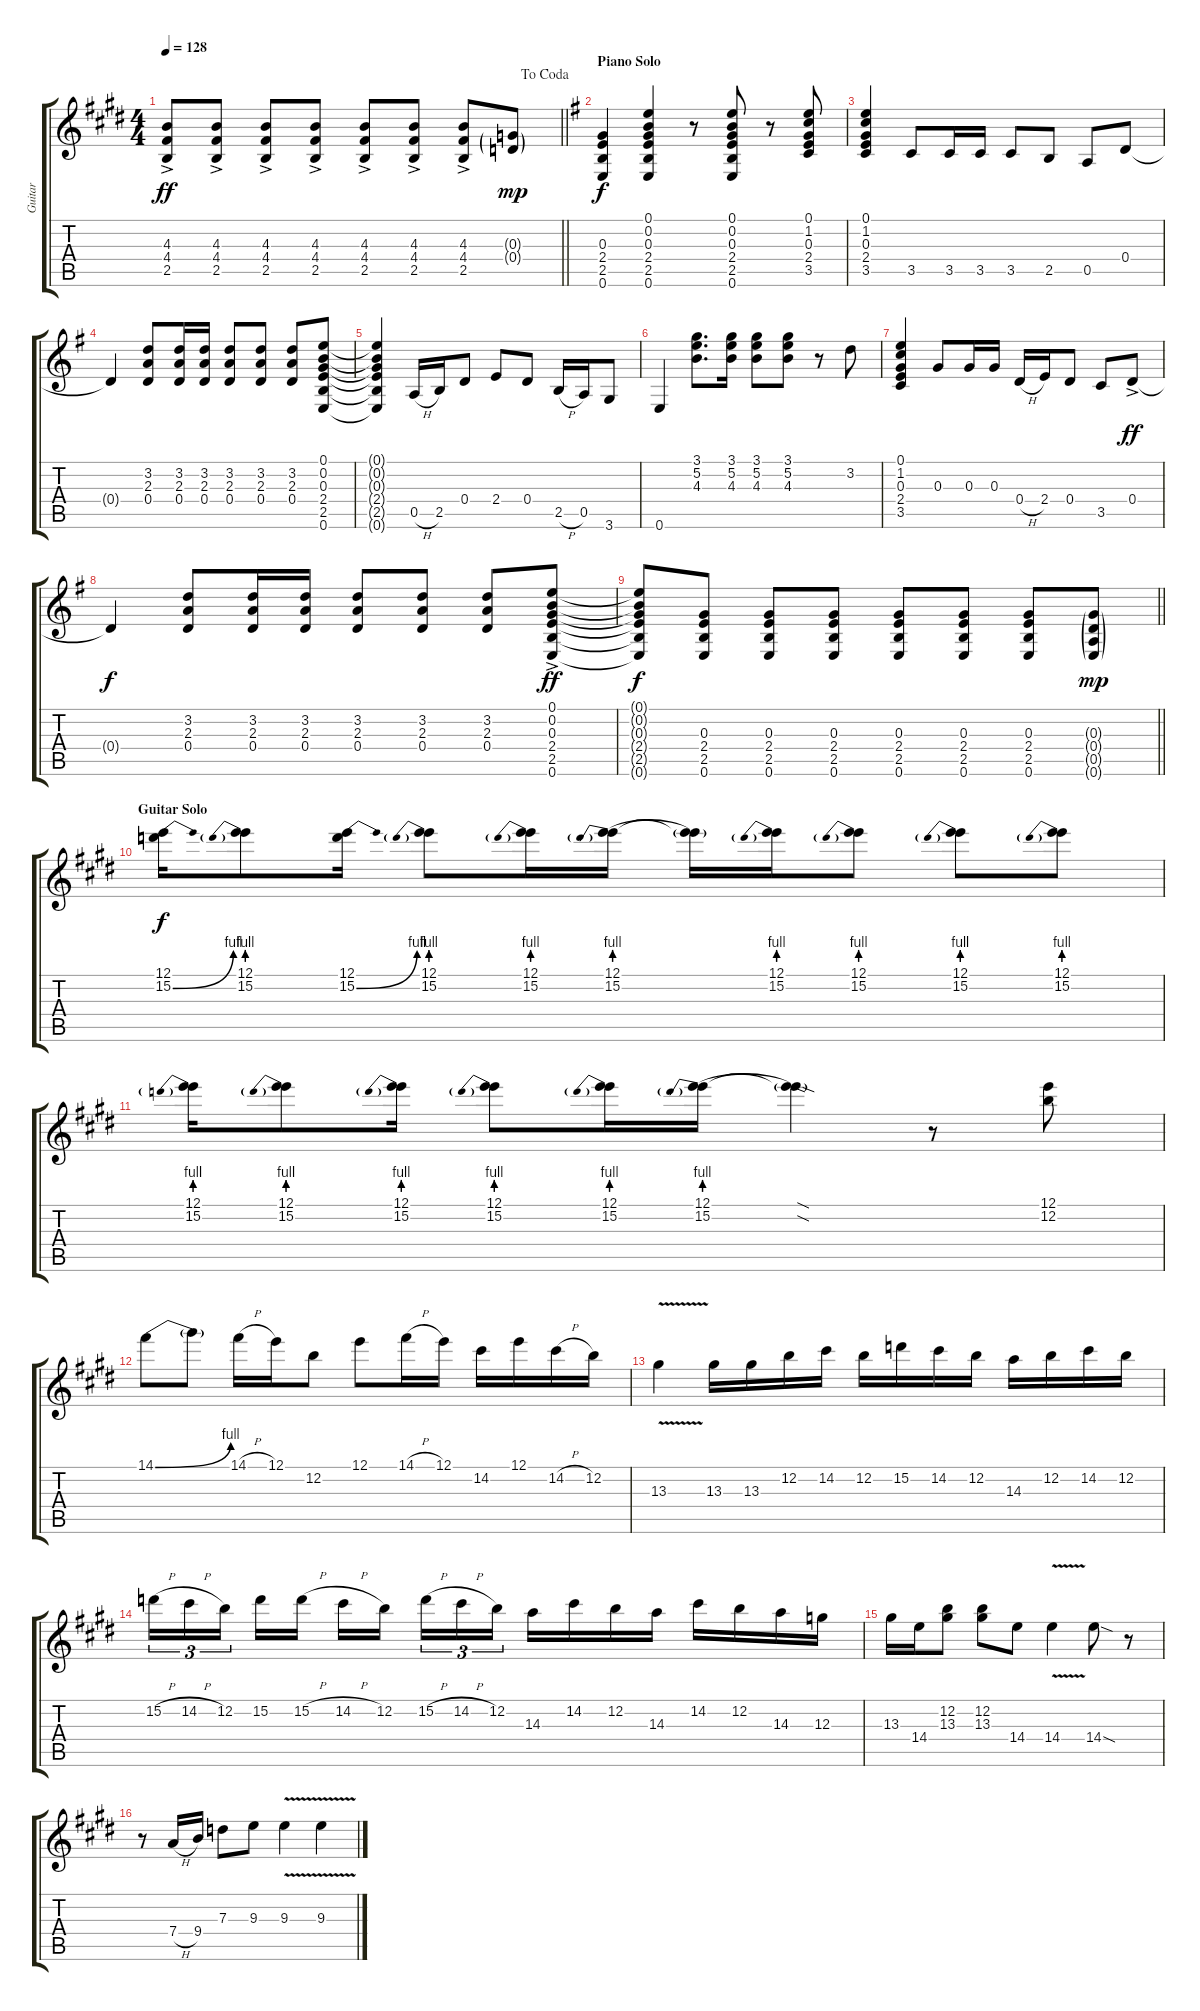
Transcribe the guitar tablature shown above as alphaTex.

\track ("Guitar" "Guitar") {instrument overdrivenguitar}
\staff {score tabs}
\tuning (E4 B3 G3 D3 A2 E2) {hide}
\ts (4 4)
\jump dacoda
\tempo 128
\clef g2
\barLineRight lightlight
\ks c#minor
(4.3{ac} 4.4{ac} 2.5{ac}).8{dy ff} (4.3{ac} 4.4{ac} 2.5{ac}).8 (4.3{ac} 4.4{ac} 2.5{ac}).8 (4.3{ac} 4.4{ac} 2.5{ac}).8 (4.3{ac} 4.4{ac} 2.5{ac}).8 (4.3{ac} 4.4{ac} 2.5{ac}).8 (4.3{ac} 4.4{ac} 2.5{ac}).8 (0.3{g} 0.4{g}).8{dy mp} |
\section ("" "Piano Solo")
\ks g
(0.3 2.4 2.5 0.6).4{dy f} (0.1 0.2 0.3 2.4 2.5 0.6).4 r.8 (0.1 0.2 0.3 2.4 2.5 0.6).8 r.8 (0.1 1.2 0.3 2.4 3.5).8 |
(0.1 1.2 0.3 2.4 3.5).4 3.5.8 3.5.16 3.5.16 3.5.8 2.5.8 0.5.8 0.4.8 |
0.4{t}.4 (3.2 2.3 0.4).8 (3.2 2.3 0.4).16 (3.2 2.3 0.4).16 (3.2 2.3 0.4).8 (3.2 2.3 0.4).8 (3.2 2.3 0.4).8 (0.1 0.2 0.3 2.4 2.5 0.6).8 |
(0.1{t} 0.2{t} 0.3{t} 2.4{t} 2.5{t} 0.6{t}).4 0.5{h}.16 2.5.16 0.4.8 2.4.8 0.4.8 2.5{h}.16 0.5.16 3.6.8 |
0.6.4 (3.1 5.2 4.3).8{d} (3.1 5.2 4.3).16 (3.1 5.2 4.3).8 (3.1 5.2 4.3).8 r.8 3.2.8 |
(0.1 1.2 0.3 2.4 3.5).4 0.3.8 0.3.16 0.3.16 0.4{h}.16 2.4.16 0.4.8 3.5.8 0.4{ac}.8{dy ff} |
0.4{t}.4{dy f} (3.2 2.3 0.4).8 (3.2 2.3 0.4).16 (3.2 2.3 0.4).16 (3.2 2.3 0.4).8 (3.2 2.3 0.4).8 (3.2 2.3 0.4).8 (0.1{ac} 0.2{ac} 0.3{ac} 2.4{ac} 2.5{ac} 0.6{ac}).8{dy ff} |
\barLineRight lightlight
(0.1{t} 0.2{t} 0.3{t} 2.4{t} 2.5{t} 0.6{t}).8{dy f} (0.3 2.4 2.5 0.6).8 (0.3 2.4 2.5 0.6).8 (0.3 2.4 2.5 0.6).8 (0.3 2.4 2.5 0.6).8 (0.3 2.4 2.5 0.6).8 (0.3 2.4 2.5 0.6).8 (0.3{g} 0.4{g} 0.5{g} 0.6{g}).8{dy mp} |
\section ("" "Guitar Solo")
\ks e
(12.1 15.2{be (bend 0 0 60 4)}).16{dy f} (12.1 15.2{be (prebend 0 4 60 4)}).8 (12.1 15.2{be (bend 0 0 60 4)}).16 (12.1 15.2{be (prebend 0 4 60 4)}).8 (12.1 15.2{be (prebend 0 4 60 4)}).16 (12.1 15.2{be (prebend 0 4 60 4)}).16 (12.1{t} 15.2{t}).16 (12.1 15.2{be (prebend 0 4 60 4)}).16 (12.1 15.2{be (prebend 0 4 60 4)}).8 (12.1 15.2{be (prebend 0 4 60 4)}).8 (12.1 15.2{be (prebend 0 4 60 4)}).8 |
(12.1 15.2{be (prebend 0 4 60 4)}).16 (12.1 15.2{be (prebend 0 4 60 4)}).8 (12.1 15.2{be (prebend 0 4 60 4)}).16 (12.1 15.2{be (prebend 0 4 60 4)}).8 (12.1 15.2{be (prebend 0 4 60 4)}).16 (12.1 15.2{be (prebend 0 4 60 4)}).16 (12.1{sod t} 15.2{sod t}).4 r.8 (12.1 12.2).8 |
\ks c#minor
14.1{be (bend 0 0 60 4)}.8 14.1{t}.8 14.1{h}.16 12.1.16 12.2.8 12.1.8 14.1{h}.16 12.1.16 14.2.16 12.1.16 14.2{h}.16 12.2.16 |
13.3{v}.4 13.3.16 13.3.16 12.2.16 14.2.16 12.2.16 15.2.16 14.2.16 12.2.16 14.3.16 12.2.16 14.2.16 12.2.16 |
\ks e
15.2{h}.16{tu (3 2)} 14.2{h}.16{tu (3 2)} 12.2.16{tu (3 2) beam splitsecondary} 15.2.16 15.2{h}.16 14.2{h}.16 12.2.16{beam splitsecondary} 15.2{h}.16{tu (3 2)} 14.2{h}.16{tu (3 2)} 12.2.16{tu (3 2)} 14.3.16 14.2.16 12.2.16 14.3.16 14.2.16 12.2.16 14.3.16 12.3.16 |
\ks c#minor
13.3.16 14.4.16 (12.2 13.3).8 (12.2 13.3).8 14.4.8 14.4{v}.4 14.4{sod}.8 r.8 |
\ks e
r.8 7.4{h}.16 9.4.16 7.3.8 9.3.8 9.3{v}.4 9.3{v}.4
